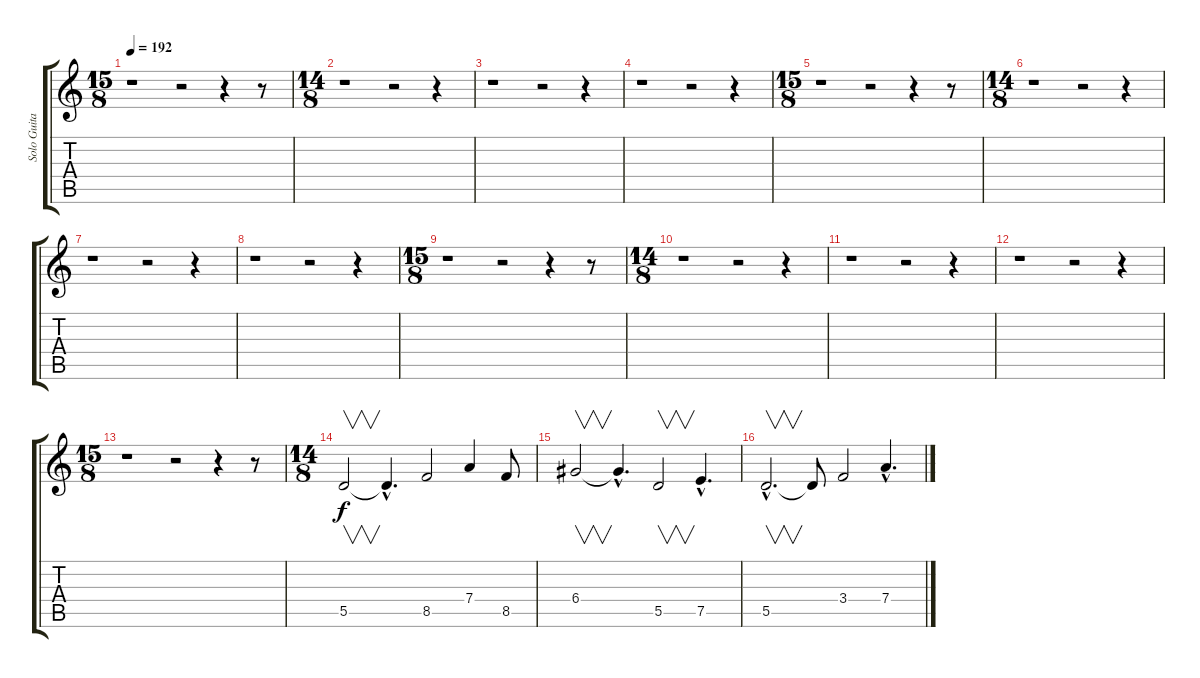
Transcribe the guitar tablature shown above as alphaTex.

\track ("Solo Guitar" "Solo Guita") {instrument overdrivenguitar}
\staff {score tabs}
\tuning (E4 B3 G3 D3 A2 E2) {hide}
\ts (15 8)
\tempo 192
\clef g2
\ks c
r.1{dy f} r.2 r.4 r.8 |
\ts (14 8)
r.1 r.2 r.4 |
r.1 r.2 r.4 |
r.1 r.2 r.4 |
\ts (15 8)
r.1 r.2 r.4 r.8 |
\ts (14 8)
r.1 r.2 r.4 |
r.1 r.2 r.4 |
r.1 r.2 r.4 |
\ts (15 8)
r.1 r.2 r.4 r.8 |
\ts (14 8)
r.1 r.2 r.4 |
r.1 r.2 r.4 |
r.1 r.2 r.4 |
\ts (15 8)
r.1 r.2 r.4 r.8 |
\ts (14 8)
5.5.2{v balance 16} 5.5{hac t}.4{d} 8.5.2 7.4.4 8.5.8 |
6.4.2{v} 6.4{hac t}.4{d} 5.5.2{v instrument guitarharmonics} 7.5{hac}.4{d instrument distortionguitar} |
5.5{hac}.2{v d} 5.5{t}.8 3.4.2 7.4{hac}.4{d}
